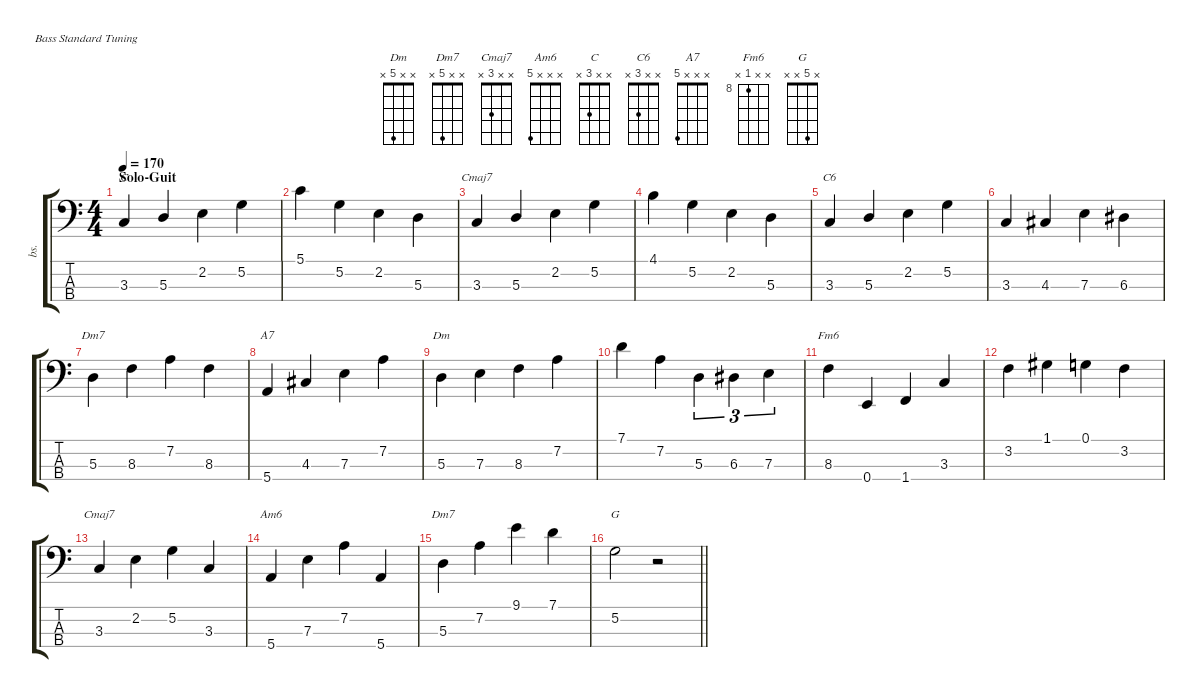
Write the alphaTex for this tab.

\defaultSystemsLayout 4
\hideDynamics
\useSystemSignSeparator
\otherSystemsTrackNameOrientation horizontal
\extendBarLines
\track ("Bass" "bs.") {instrument electricbassfinger}
\staff {score tabs}
\tuning (G2 D2 A1 E1)
\chord ("Dm" x x 5 x) {showfingering false}
\chord ("Dm7" x x 5 x) {showfingering false}
\chord ("Cmaj7" x x 3 x) {showfingering false}
\chord ("Am6" x x x 5) {showfingering false}
\chord ("C" x x 3 x) {showfingering false}
\chord ("C6" x x 3 x) {showfingering false}
\chord ("A7" x x x 5) {showfingering false}
\chord ("Fm6" x x 8 x) {firstfret 8 showfingering false}
\chord ("G" x 5 x x) {showfingering false}
\ts (4 4)
\section ("" "Solo-Guit")
\tempo 170
\clef f4
\ks c
3.3.4{ch "C" dy f beam Up} 5.3.4{beam Up} 2.2.4{beam Down} 5.2.4{beam Down} |
5.1.4{beam Down} 5.2.4{beam Down} 2.2.4{beam Down} 5.3.4{beam Down} |
3.3.4{ch "Cmaj7" beam Up} 5.3.4{beam Up} 2.2.4{beam Down} 5.2.4{beam Down} |
4.1.4{beam Down} 5.2.4{beam Down} 2.2.4{beam Down} 5.3.4{beam Down} |
3.3.4{ch "C6" beam Up} 5.3.4{beam Up} 2.2.4{beam Down} 5.2.4{beam Down} |
3.3.4{beam Up} 4.3{acc #}.4{beam Up} 7.3.4{beam Down} 6.3{acc #}.4{beam Down} |
5.3.4{ch "Dm7" beam Down} 8.3.4{beam Down} 7.2.4{beam Down} 8.3.4{beam Down} |
5.4.4{ch "A7" beam Up} 4.3{acc #}.4{beam Up} 7.3.4{beam Down} 7.2.4{beam Down} |
5.3.4{ch "Dm" beam Down} 7.3.4{beam Down} 8.3.4{beam Down} 7.2.4{beam Down} |
7.1.4{beam Down} 7.2.4{beam Down} 5.3.4{tu (3 2) beam Down} 6.3{acc #}.4{tu (3 2) beam Down} 7.3.4{tu (3 2) beam Down} |
8.3.4{ch "Fm6" beam Down} 0.4.4{beam Up} 1.4.4{beam Up} 3.3.4{beam Up} |
3.2.4{beam Down} 1.1{acc #}.4{beam Down} 0.1.4{beam Down} 3.2.4{beam Down} |
3.3.4{ch "Cmaj7" beam Up} 2.2.4{beam Down} 5.2.4{beam Down} 3.3.4{beam Up} |
5.4.4{ch "Am6" beam Up} 7.3.4{beam Down} 7.2.4{beam Down} 5.4.4{beam Up} |
5.3.4{ch "Dm7" beam Down} 7.2.4{beam Down} 9.1.4{beam Down} 7.1.4{beam Down} |
\barLineRight lightlight
5.2.2{ch "G" beam Down} r.2{beam Down}
